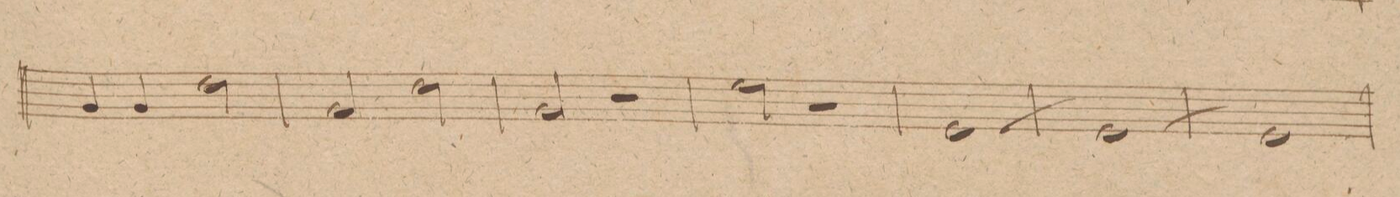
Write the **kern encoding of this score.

**kern	**dynam
*I"Corno. 2do. in D	*
*clefG2	*
*k[f#c#]	*
*met(c|)	*
*M2/2	*
4A/	.
4A/	.
2e\	.
=58	=58
2A/	.
2e\	.
=59	=59
2A/	.
2r	.
=60	=60
2f#\	.
2r	.
=61	=61
[>1F#	.
=62	=62
1F#_>	.
=63	=63
1F#]	.
=64	=64
*-	*-
